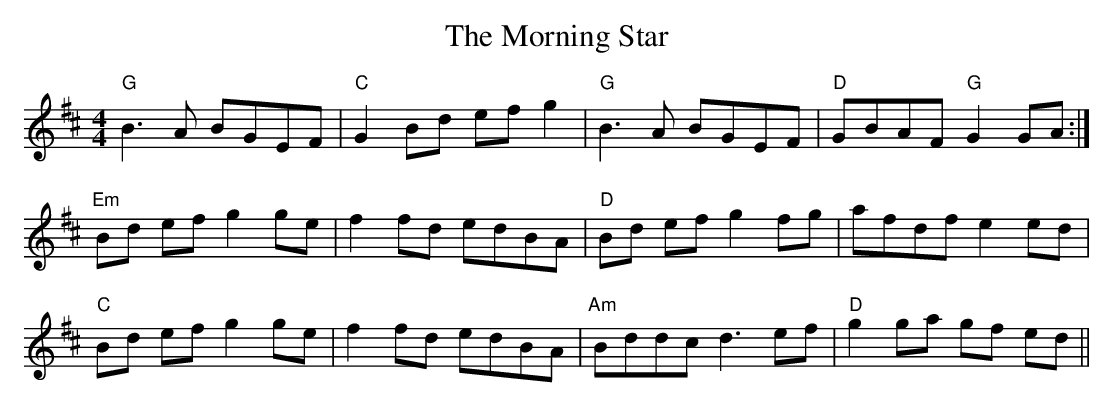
X:1
T: The Morning Star
M: 4/4
L: 1/8
K: Dmaj
"G"B3 A BGEF|"C"G2 Bd ef g2|"G"B3 A BGEF|"D"GBAF "G"G2 GA:|
"Em"Bd ef g2 ge|f2 fd edBA|"D"Bd ef g2 fg|afdf e2 ed|
"C"Bd ef g2 ge|f2 fd edBA|"Am"Bddc d3 ef| "D"g2 ga gf ed||
